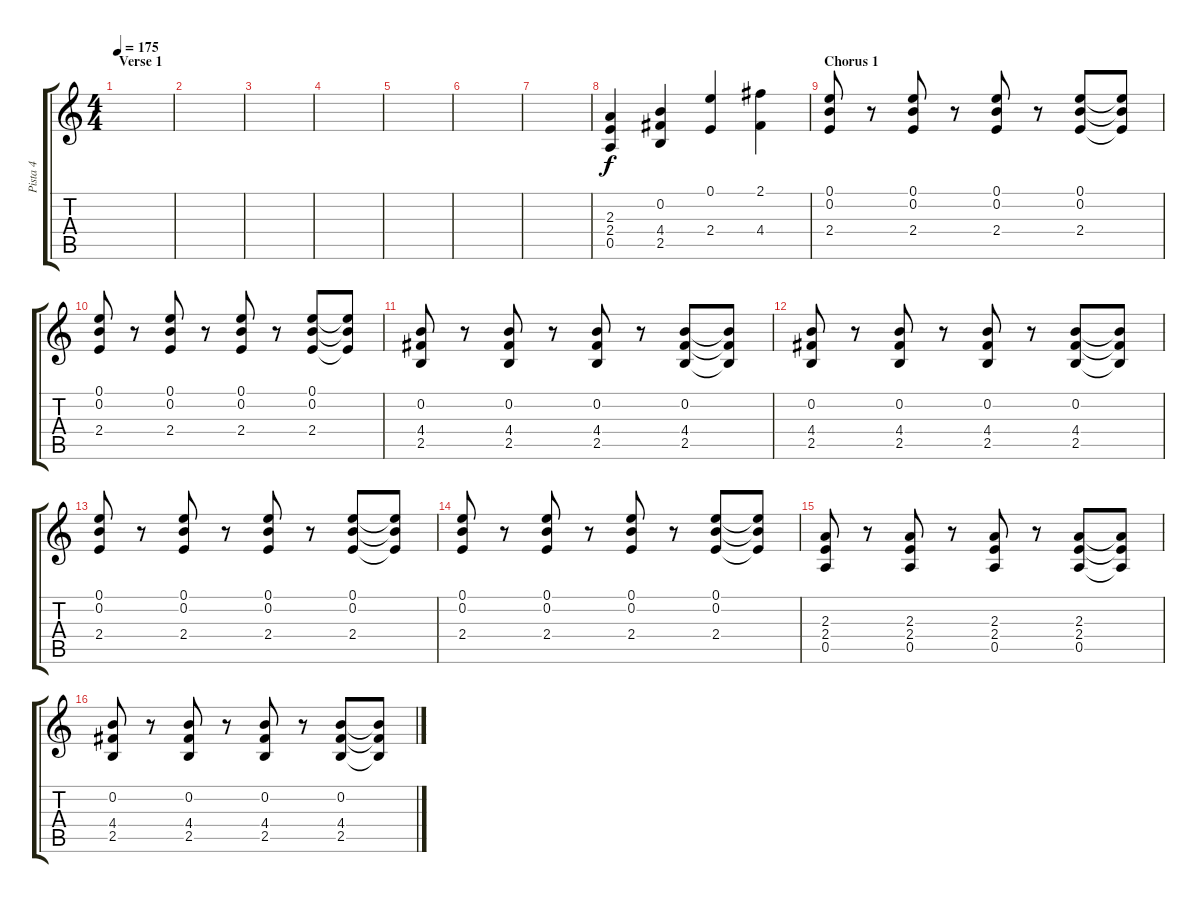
\track ("Pista 4" "Pista 4") {instrument overdrivenguitar}
\staff {score tabs}
\tuning (E4 B3 G3 D3 A2 E2) {hide}
\ts (4 4)
\section ("" "Verse 1")
\tempo 175
\clef g2
\ks c
|
|
|
|
|
|
|
(2.3 2.4 0.5).4 (0.2 4.4 2.5).4 (0.1 2.4).4 (2.1 4.4).4 |
\section ("" "Chorus 1")
(0.1 0.2 2.4).8 r.8 (0.1 0.2 2.4).8 r.8 (0.1 0.2 2.4).8 r.8 (0.1 0.2 2.4).8 (0.1{t} 0.2{t} 2.4{t}).8 |
(0.1 0.2 2.4).8 r.8 (0.1 0.2 2.4).8 r.8 (0.1 0.2 2.4).8 r.8 (0.1 0.2 2.4).8 (0.1{t} 0.2{t} 2.4{t}).8 |
(0.2 4.4 2.5).8 r.8 (0.2 4.4 2.5).8 r.8 (0.2 4.4 2.5).8 r.8 (0.2 4.4 2.5).8 (0.2{t} 4.4{t} 2.5{t}).8 |
(0.2 4.4 2.5).8 r.8 (0.2 4.4 2.5).8 r.8 (0.2 4.4 2.5).8 r.8 (0.2 4.4 2.5).8 (0.2{t} 4.4{t} 2.5{t}).8 |
(0.1 0.2 2.4).8 r.8 (0.1 0.2 2.4).8 r.8 (0.1 0.2 2.4).8 r.8 (0.1 0.2 2.4).8 (0.1{t} 0.2{t} 2.4{t}).8 |
(0.1 0.2 2.4).8 r.8 (0.1 0.2 2.4).8 r.8 (0.1 0.2 2.4).8 r.8 (0.1 0.2 2.4).8 (0.1{t} 0.2{t} 2.4{t}).8 |
(2.3 2.4 0.5).8 r.8 (2.3 2.4 0.5).8 r.8 (2.3 2.4 0.5).8 r.8 (2.3 2.4 0.5).8 (2.3{t} 2.4{t} 0.5{t}).8 |
(0.2 4.4 2.5).8 r.8 (0.2 4.4 2.5).8 r.8 (0.2 4.4 2.5).8 r.8 (0.2 4.4 2.5).8 (0.2{t} 4.4{t} 2.5{t}).8
